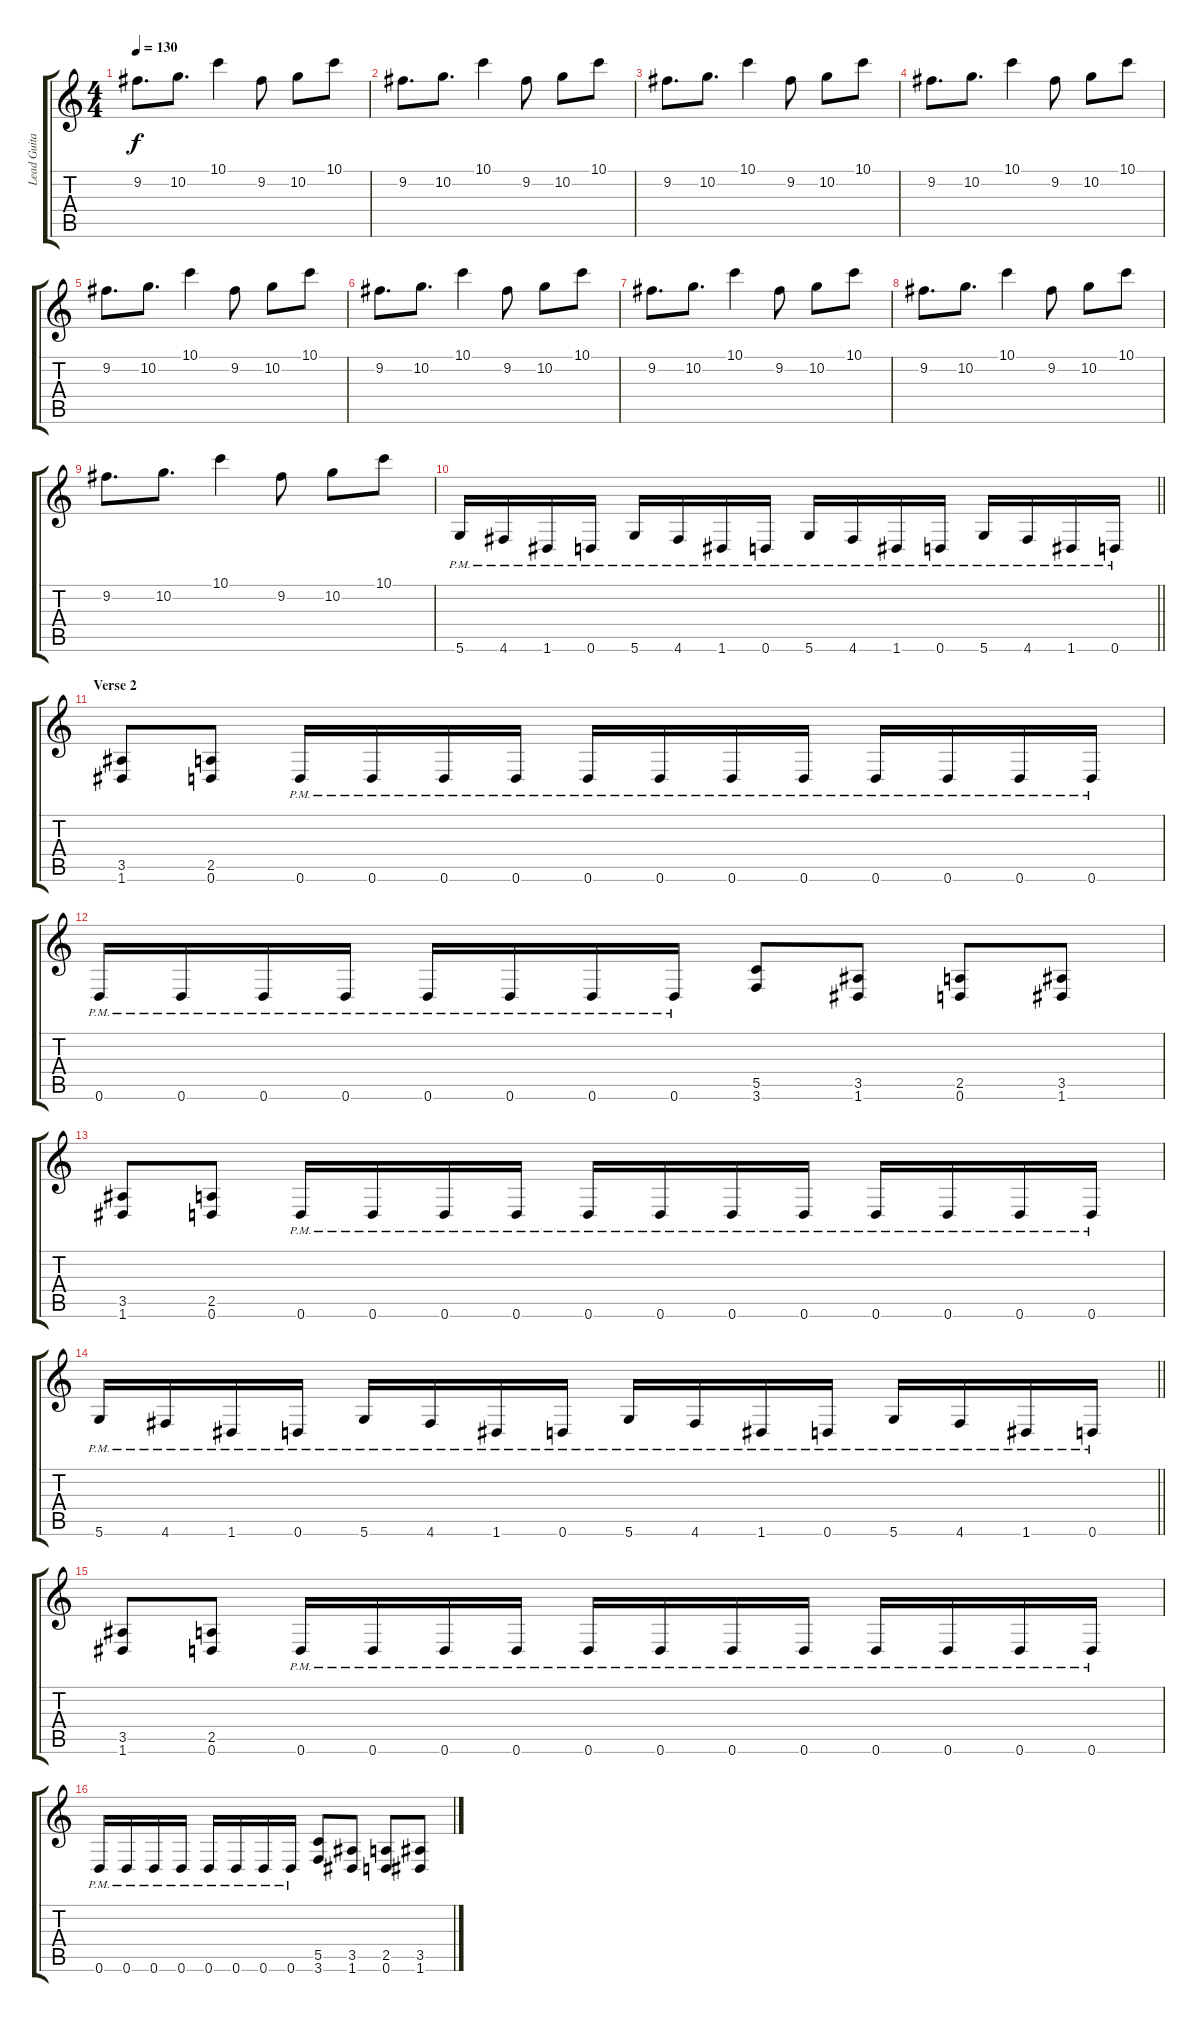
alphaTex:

\track ("Lead Guitar" "Lead Guita") {instrument overdrivenguitar}
\staff {score tabs}
\tuning (D4 A3 F3 C3 G2 D2) {hide}
\ts (4 4)
\tempo 130
\clef g2
\ks c
9.2.8{d dy f} 10.2.8{d} 10.1.4 9.2.8 10.2.8 10.1.8 |
9.2.8{d} 10.2.8{d} 10.1.4 9.2.8 10.2.8 10.1.8 |
9.2.8{d} 10.2.8{d} 10.1.4 9.2.8 10.2.8 10.1.8 |
9.2.8{d} 10.2.8{d} 10.1.4 9.2.8 10.2.8 10.1.8 |
9.2.8{d} 10.2.8{d} 10.1.4 9.2.8 10.2.8 10.1.8 |
9.2.8{d} 10.2.8{d} 10.1.4 9.2.8 10.2.8 10.1.8 |
9.2.8{d} 10.2.8{d} 10.1.4 9.2.8 10.2.8 10.1.8 |
9.2.8{d} 10.2.8{d} 10.1.4 9.2.8 10.2.8 10.1.8 |
9.2.8{d} 10.2.8{d} 10.1.4 9.2.8 10.2.8 10.1.8 |
\barLineRight lightlight
5.6{pm}.16 4.6{pm}.16 1.6{pm}.16 0.6{pm}.16 5.6{pm}.16 4.6{pm}.16 1.6{pm}.16 0.6{pm}.16 5.6{pm}.16 4.6{pm}.16 1.6{pm}.16 0.6{pm}.16 5.6{pm}.16 4.6{pm}.16 1.6{pm}.16 0.6{pm}.16 |
\section ("" "Verse 2")
(3.5 1.6).8 (2.5 0.6).8 0.6{pm}.16 0.6{pm}.16 0.6{pm}.16 0.6{pm}.16 0.6{pm}.16 0.6{pm}.16 0.6{pm}.16 0.6{pm}.16 0.6{pm}.16 0.6{pm}.16 0.6{pm}.16 0.6{pm}.16 |
0.6{pm}.16 0.6{pm}.16 0.6{pm}.16 0.6{pm}.16 0.6{pm}.16 0.6{pm}.16 0.6{pm}.16 0.6{pm}.16 (5.5 3.6).8 (3.5 1.6).8 (2.5 0.6).8 (3.5 1.6).8 |
(3.5 1.6).8 (2.5 0.6).8 0.6{pm}.16 0.6{pm}.16 0.6{pm}.16 0.6{pm}.16 0.6{pm}.16 0.6{pm}.16 0.6{pm}.16 0.6{pm}.16 0.6{pm}.16 0.6{pm}.16 0.6{pm}.16 0.6{pm}.16 |
\barLineRight lightlight
5.6{pm}.16 4.6{pm}.16 1.6{pm}.16 0.6{pm}.16 5.6{pm}.16 4.6{pm}.16 1.6{pm}.16 0.6{pm}.16 5.6{pm}.16 4.6{pm}.16 1.6{pm}.16 0.6{pm}.16 5.6{pm}.16 4.6{pm}.16 1.6{pm}.16 0.6{pm}.16 |
(3.5 1.6).8 (2.5 0.6).8 0.6{pm}.16 0.6{pm}.16 0.6{pm}.16 0.6{pm}.16 0.6{pm}.16 0.6{pm}.16 0.6{pm}.16 0.6{pm}.16 0.6{pm}.16 0.6{pm}.16 0.6{pm}.16 0.6{pm}.16 |
0.6{pm}.16 0.6{pm}.16 0.6{pm}.16 0.6{pm}.16 0.6{pm}.16 0.6{pm}.16 0.6{pm}.16 0.6{pm}.16 (5.5 3.6).8 (3.5 1.6).8 (2.5 0.6).8 (3.5 1.6).8
